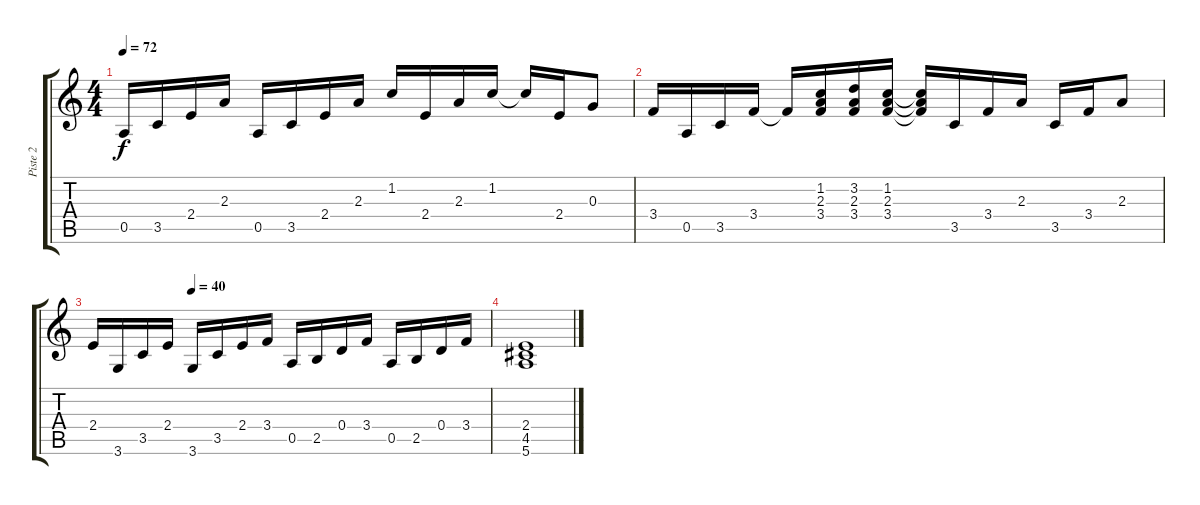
\track ("Piste 2" "Piste 2") {instrument overdrivenguitar}
\staff {score tabs}
\tuning (E4 B3 G3 D3 A2 E2) {hide}
\ts (4 4)
\tempo 72
\clef g2
\ks c
0.5.16{dy f} 3.5.16 2.4.16 2.3.16 0.5.16 3.5.16 2.4.16 2.3.16 1.2.16 2.4.16 2.3.16 1.2.16 1.2{t}.16 2.4.16 0.3.8 |
3.4.16 0.5.16 3.5.16 3.4.16 3.4{t}.16 (1.2 2.3 3.4).16 (3.2 2.3 3.4).16 (1.2 2.3 3.4).16 (1.2{t} 2.3{t} 3.4{t}).16 3.5.16 3.4.16 2.3.16 3.5.16 3.4.16 2.3.8 |
\tempo (40 0.25)
2.4.16 3.6.16 3.5.16 2.4.16 3.6.16 3.5.16 2.4.16 3.4.16 0.5.16 2.5.16 0.4.16 3.4.16 0.5.16 2.5.16 0.4.16 3.4.16 |
(2.4 4.5 5.6).1
